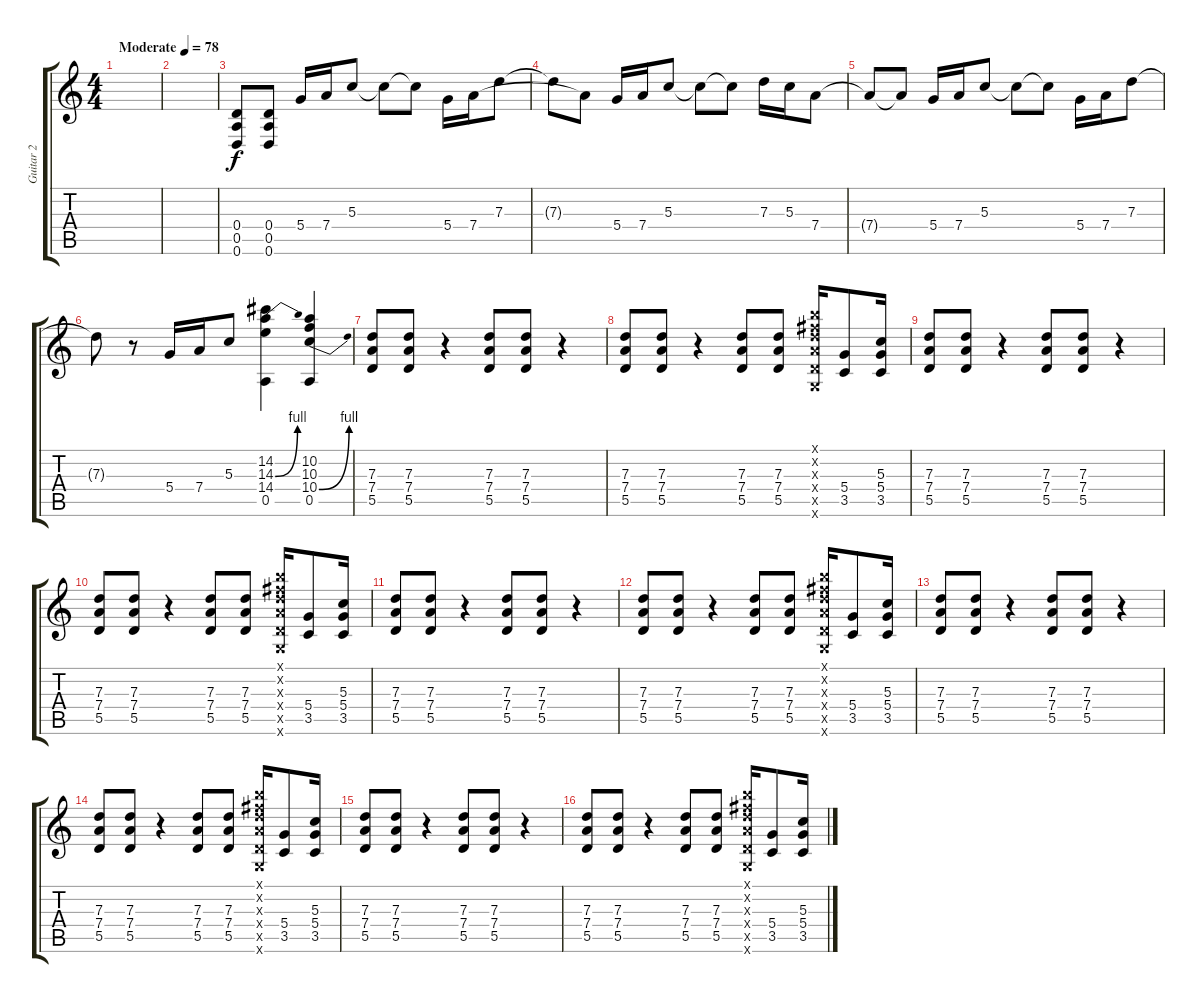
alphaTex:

\track ("Guitar 2" "Guitar 2") {instrument distortionguitar}
\staff {score tabs}
\tuning (E4 B3 G3 D3 A2 D2) {hide}
\ts (4 4)
\tempo (78 "Moderate")
\clef g2
\ks c
|
|
(0.4 0.5 0.6).8 (0.4 0.5 0.6).8 5.4.16 7.4.16 5.3.8 5.3{t}.8 5.3{t}.8 5.4.16 7.4.16 7.3.8 |
7.3{t}.8 7.4{t}.8 5.4.16 7.4.16 5.3.8 5.3{t}.8 5.3{t}.8 7.3.16 5.3.16 7.4.8 |
7.4{t}.8 7.4{t}.8 5.4.16 7.4.16 5.3.8 5.3{t}.8 5.3{t}.8 5.4.16 7.4.16 7.3.8 |
7.3{t}.8 r.8 5.4.16 7.4.16 5.3.8 (14.2 14.3{be (bend 0 0 60 4)} 14.4 0.5).4 (10.2 10.3 10.4{be (bend 0 0 60 4)} 0.5).4 |
(7.3 7.4 5.5).8 (7.3 7.4 5.5).8 r.4 (7.3 7.4 5.5).8 (7.3 7.4 5.5).8 r.4 |
(7.3 7.4 5.5).8 (7.3 7.4 5.5).8 r.4 (7.3 7.4 5.5).8 (7.3 7.4 5.5).8 (7.1{x} 7.2{x} 7.3{x} 7.4{x} 5.5{x} 5.6{x}).16 (5.4 3.5).8 (5.3 5.4 3.5).16 |
(7.3 7.4 5.5).8 (7.3 7.4 5.5).8 r.4 (7.3 7.4 5.5).8 (7.3 7.4 5.5).8 r.4 |
(7.3 7.4 5.5).8 (7.3 7.4 5.5).8 r.4 (7.3 7.4 5.5).8 (7.3 7.4 5.5).8 (7.1{x} 7.2{x} 7.3{x} 7.4{x} 5.5{x} 5.6{x}).16 (5.4 3.5).8 (5.3 5.4 3.5).16 |
(7.3 7.4 5.5).8 (7.3 7.4 5.5).8 r.4 (7.3 7.4 5.5).8 (7.3 7.4 5.5).8 r.4 |
(7.3 7.4 5.5).8 (7.3 7.4 5.5).8 r.4 (7.3 7.4 5.5).8 (7.3 7.4 5.5).8 (7.1{x} 7.2{x} 7.3{x} 7.4{x} 5.5{x} 5.6{x}).16 (5.4 3.5).8 (5.3 5.4 3.5).16 |
(7.3 7.4 5.5).8 (7.3 7.4 5.5).8 r.4 (7.3 7.4 5.5).8 (7.3 7.4 5.5).8 r.4 |
(7.3 7.4 5.5).8 (7.3 7.4 5.5).8 r.4 (7.3 7.4 5.5).8 (7.3 7.4 5.5).8 (7.1{x} 7.2{x} 7.3{x} 7.4{x} 5.5{x} 5.6{x}).16 (5.4 3.5).8 (5.3 5.4 3.5).16 |
(7.3 7.4 5.5).8 (7.3 7.4 5.5).8 r.4 (7.3 7.4 5.5).8 (7.3 7.4 5.5).8 r.4 |
(7.3 7.4 5.5).8 (7.3 7.4 5.5).8 r.4 (7.3 7.4 5.5).8 (7.3 7.4 5.5).8 (7.1{x} 7.2{x} 7.3{x} 7.4{x} 5.5{x} 5.6{x}).16 (5.4 3.5).8 (5.3 5.4 3.5).16
